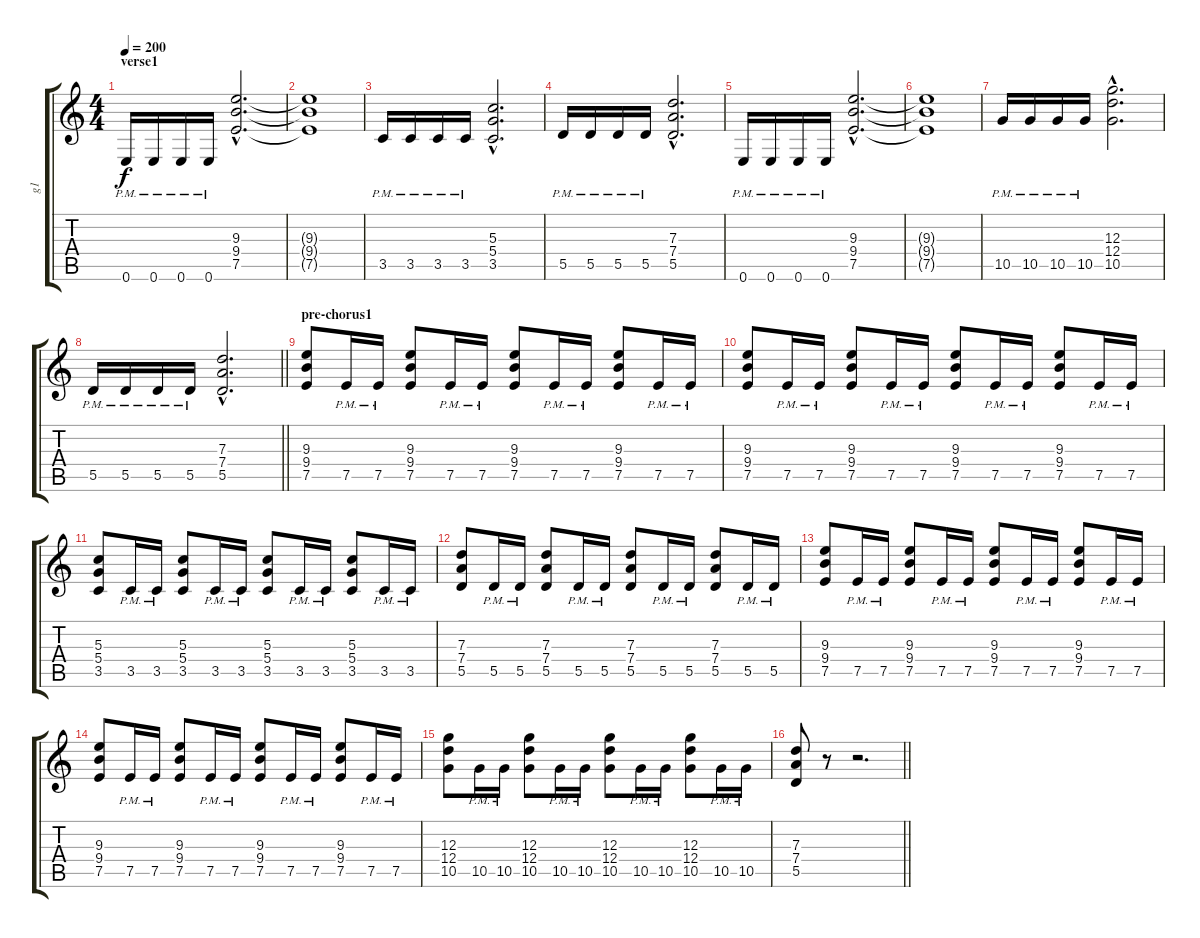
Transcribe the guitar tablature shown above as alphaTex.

\track ("g1" "g1") {instrument distortionguitar}
\staff {score tabs}
\tuning (E4 B3 G3 D3 A2 E2) {hide}
\ts (4 4)
\section ("" "verse1")
\tempo 200
\clef g2
\ks c
0.6{pm}.16{dy f} 0.6{pm}.16 0.6{pm}.16 0.6{pm}.16 (9.3{hac} 9.4{hac} 7.5{hac}).2{d} |
(9.3{t} 9.4{t} 7.5{t}).1 |
3.5{pm}.16 3.5{pm}.16 3.5{pm}.16 3.5{pm}.16 (5.3{hac} 5.4{hac} 3.5{hac}).2{d} |
5.5{pm}.16 5.5{pm}.16 5.5{pm}.16 5.5{pm}.16 (7.3{hac} 7.4{hac} 5.5{hac}).2{d} |
0.6{pm}.16 0.6{pm}.16 0.6{pm}.16 0.6{pm}.16 (9.3{hac} 9.4{hac} 7.5{hac}).2{d} |
(9.3{t} 9.4{t} 7.5{t}).1 |
10.5{pm}.16 10.5{pm}.16 10.5{pm}.16 10.5{pm}.16 (12.3{hac} 12.4{hac} 10.5{hac}).2{d} |
\barLineRight lightlight
5.5{pm}.16 5.5{pm}.16 5.5{pm}.16 5.5{pm}.16 (7.3{hac} 7.4{hac} 5.5{hac}).2{d} |
\section ("" "pre-chorus1")
(9.3 9.4 7.5).8 7.5{pm}.16 7.5{pm}.16 (9.3 9.4 7.5).8 7.5{pm}.16 7.5{pm}.16 (9.3 9.4 7.5).8 7.5{pm}.16 7.5{pm}.16 (9.3 9.4 7.5).8 7.5{pm}.16 7.5{pm}.16 |
(9.3 9.4 7.5).8 7.5{pm}.16 7.5{pm}.16 (9.3 9.4 7.5).8 7.5{pm}.16 7.5{pm}.16 (9.3 9.4 7.5).8 7.5{pm}.16 7.5{pm}.16 (9.3 9.4 7.5).8 7.5{pm}.16 7.5{pm}.16 |
(5.3 5.4 3.5).8 3.5{pm}.16 3.5{pm}.16 (5.3 5.4 3.5).8 3.5{pm}.16 3.5{pm}.16 (5.3 5.4 3.5).8 3.5{pm}.16 3.5{pm}.16 (5.3 5.4 3.5).8 3.5{pm}.16 3.5{pm}.16 |
(7.3 7.4 5.5).8 5.5{pm}.16 5.5{pm}.16 (7.3 7.4 5.5).8 5.5{pm}.16 5.5{pm}.16 (7.3 7.4 5.5).8 5.5{pm}.16 5.5{pm}.16 (7.3 7.4 5.5).8 5.5{pm}.16 5.5{pm}.16 |
(9.3 9.4 7.5).8 7.5{pm}.16 7.5{pm}.16 (9.3 9.4 7.5).8 7.5{pm}.16 7.5{pm}.16 (9.3 9.4 7.5).8 7.5{pm}.16 7.5{pm}.16 (9.3 9.4 7.5).8 7.5{pm}.16 7.5{pm}.16 |
(9.3 9.4 7.5).8 7.5{pm}.16 7.5{pm}.16 (9.3 9.4 7.5).8 7.5{pm}.16 7.5{pm}.16 (9.3 9.4 7.5).8 7.5{pm}.16 7.5{pm}.16 (9.3 9.4 7.5).8 7.5{pm}.16 7.5{pm}.16 |
(12.3 12.4 10.5).8 10.5{pm}.16 10.5{pm}.16 (12.3 12.4 10.5).8 10.5{pm}.16 10.5{pm}.16 (12.3 12.4 10.5).8 10.5{pm}.16 10.5{pm}.16 (12.3 12.4 10.5).8 10.5{pm}.16 10.5{pm}.16 |
\barLineRight lightlight
(7.3 7.4 5.5).8 r.8 r.2{d}
